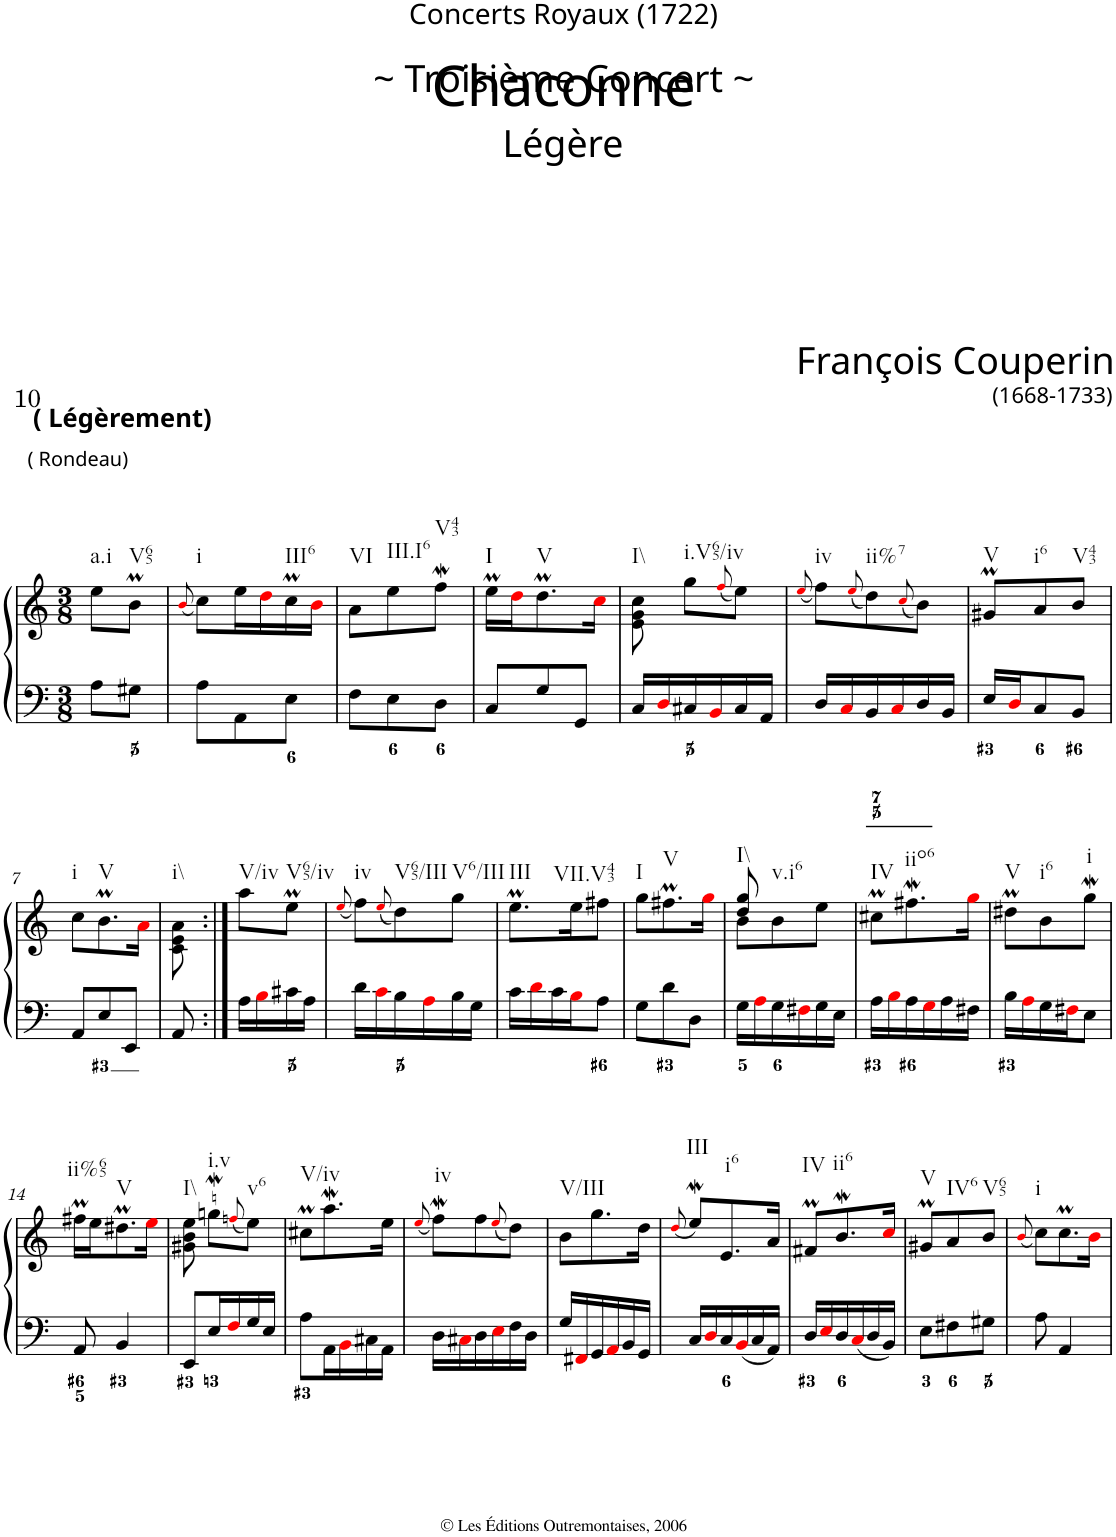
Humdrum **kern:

**kern	**kern
*part1	*part1
*staff2	*staff1
*I"Clavecin	*
*clefF4	*clefG2
*k[]	*k[]
*M3/8	*M3/8
=	=
!	!LO:TX:a:B:t=( Légèrement)
!	!LO:TX:a:t=( Rondeau)
!	!LO:TX:b:t=a.i
8A\L	8ee\L
!	!LO:TX:b:t=V65
8G#X\J	8bm\J
=1	=1
.	(<8qbi/
!	!LO:TX:b:t=i
8A\L	8cc\L)
8AA\	16ee\L
.	16ddi\
!	!LO:TX:b:t=III6
8E\J	16ccM\
.	16bi\JJ
=2	=2
!	!LO:TX:b:t=VI
8F\L	8a\L
!	!LO:TX:b:t=III.I6
8E\	8ee\
!	!LO:TX:b:t=V43
8D\J	8ffw\J
=3	=3
!	!LO:TX:b:t=I
8C/L	16eem\LL
.	16ddi\J
!	!LO:TX:b:t=V
8G/	8.ddM\
8GG/J	.
.	16cci\Jk
=4	=4
!	!LO:TX:b:t=I\\
16C/LL	8e\ 8g\ 8cc\
16Di/	.
!	!LO:TX:b:t=i.V65/iv
16C#X/	8gg\L
16BBi/	.
.	(<8qffi/
16C#/	8ee\J)
16AA/JJ	.
=5	=5
.	(<8qeei/
!	!LO:TX:b:t=iv
16D/LL	8ff\L)
16Ci/	.
.	(<8qeei/
!	!LO:TX:b:t=ii%7
16BB/	8dd\)
16Ci/	.
.	(<8qcci/
16D/	8b\J)
16BB/JJ	.
=6	=6
!	!LO:TX:b:t=V
16E/LL	8g#Xm/L
16Di/J	.
!	!LO:TX:b:t=i6
8C/	8a/
!	!LO:TX:b:t=V43
8BB/J	8b/J
!!LO:LB:g=z
=7	=7
!	!LO:TX:b:t=i
8AA/L	8cc\L
!	!LO:TX:b:t=V
8E/	8.bm\
8EE/J	.
.	16ai\Jk
=8	=8
!	!LO:TX:b:t=i\\
8AA/	8c\ 8e\ 8a\
=8X1:|!	=8X1:|!
!	!LO:TX:b:t=V/iv
16A\LL	8aa\L
16Bi\	.
!	!LO:TX:b:t=V65/iv
16c#X\	8eem\J
16A\JJ	.
=8X2	=8X2
.	(<8qeei/
!	!LO:TX:b:t=iv
16d\LL	8ff\L)
16ci\	.
.	(<8qeei/
!	!LO:TX:b:t=V65/III
16B\	8dd\)
16Ai\	.
!	!LO:TX:b:t=V6/III
16B\	8gg\J
16G\JJ	.
=9	=9
!	!LO:TX:b:t=III
16c\LL	8.eem\L
16di\	.
16c\	.
16Bi\J	16ee\K
!	!LO:TX:b:t=VII.V43
8A\J	8ff#X\J
=10	=10
!	!LO:TX:b:t=I
8G\L	8gg\L
!	!LO:TX:b:t=V
8d\	8.ff#Xm\
8D\J	.
.	16ggi\Jk
=11	=11
*	*^
!	!LO:TX:b:t=I\\	!
16G\LL	8dd/ 8gg/	8b\L
16Ai\	.	.
!	!LO:TX:b:t=v.i6	!
16G\	4ryy	8b\
16F#Xi\	.	.
16G\	.	8ee\J
16E\JJ	.	.
*	*v	*v
=12	=12
!	!LO:TX:b:t=IV
16A\LL	8cc#Xm\L
16Bi\	.
!	!LO:TX:b:t=iio6
16A\	8.ff#XW\
16Gi\	.
16A\	.
16F#X\JJ	16ggi\Jk
=13	=13
!	!LO:TX:b:t=V
16B\LL	8dd#Xm\L
16Ai\	.
!	!LO:TX:b:t=i6
16G\	8b\
16F#Xi\J	.
!	!LO:TX:b:t=i
8E\J	8ggW\J
!!LO:LB:g=z
=14	=14
!	!LO:TX:b:t=ii%65
8AA/	16ff#Xm\LL
.	16ee\J
!	!LO:TX:b:t=V
4BB/	8.dd#Xm\
.	16eei\Jk
=15	=15
!	!LO:TX:b:t=I\\
8EE/L	8g#X\ 8b\ 8ee\
!	!LO:TX:b:t=i.v
16E/L	8ggnW\L
16Fi/	.
.	(<8qffni/
!	!LO:TX:b:t=v6
16G/	8ee\J)
16E/JJ	.
=16	=16
!	!LO:TX:b:t=V/iv
8A\L	8cc#Xm\L
16AA\L	8.aaW\
16BBi\	.
16C#X\	.
16AA\JJ	16ee\Jk
=17	=17
.	(<8qeei/
!	!LO:TX:b:t=iv
16D\LL	8ffw\L)
16C#Xi\	.
16D\	8ff\
16Ei\	.
.	(<8qeei/
16F\	8dd\J)
16D\JJ	.
=18	=18
!	!LO:TX:b:t=V/III
16G/LL	8b\L
16FF#Xi/	.
16GG/	8.gg\
16AAi/	.
16BB/	.
16GG/JJ	16dd\Jk
=19	=19
.	(<8qddi/
!	!LO:TX:b:t=III
16C/LL	8eeW/L)
16Di/	.
!	!LO:TX:b:t=i6
16C/	8.e/
16BBi/	.
16C/	.
16AA/JJ	16a/Jk
=20	=20
!	!LO:TX:b:t=IV
16D/LL	8f#Xm/L
16Ei/	.
!	!LO:TX:b:t=ii6
16D/	8.bW/
16Ci/	.
16D/	.
16BB/JJ	16cci/Jk
=21	=21
!	!LO:TX:b:t=V
8E\L	8g#Xm/L
!	!LO:TX:b:t=IV6
8F#X\	8a/
!	!LO:TX:b:t=V65
8G#X\J	8b/J
=22	=22
.	(<8qbi/
!	!LO:TX:b:t=i
8A\	8cc\L)
4AA/	8.ccM\
.	16bi\Jk
=	=
*-	*-
